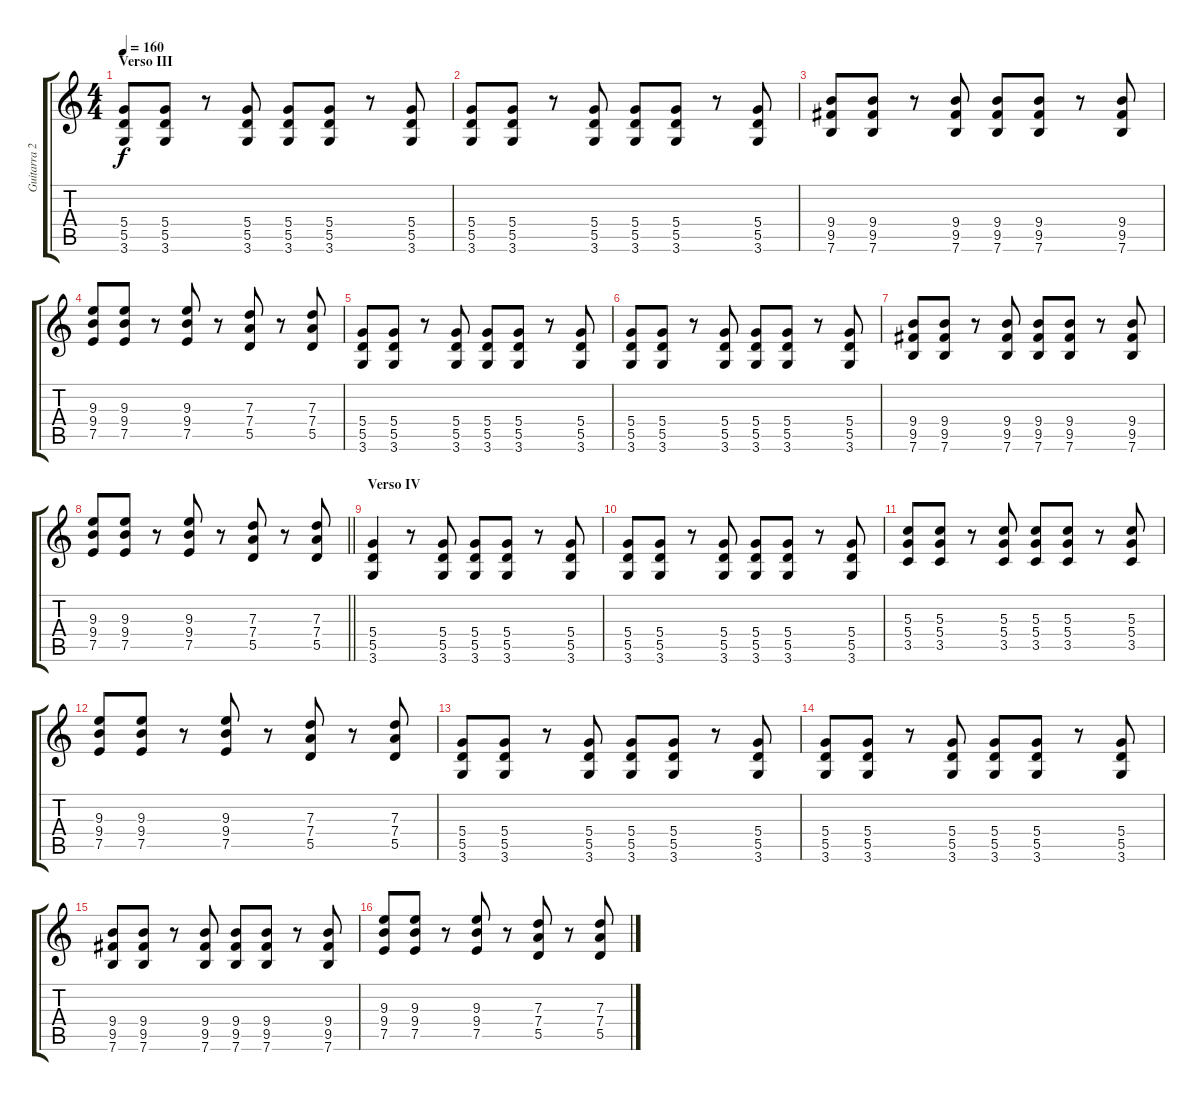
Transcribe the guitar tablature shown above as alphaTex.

\track ("Guitarra 2 - Erik" "Guitarra 2") {instrument distortionguitar}
\staff {score tabs}
\tuning (E4 B3 G3 D3 A2 E2) {hide}
\ts (4 4)
\section ("" "Verso III")
\tempo 160
\clef g2
\ks c
(5.4 5.5 3.6).8{dy f} (5.4 5.5 3.6).8 r.8 (5.4 5.5 3.6).8 (5.4 5.5 3.6).8 (5.4 5.5 3.6).8 r.8 (5.4 5.5 3.6).8 |
(5.4 5.5 3.6).8 (5.4 5.5 3.6).8 r.8 (5.4 5.5 3.6).8 (5.4 5.5 3.6).8 (5.4 5.5 3.6).8 r.8 (5.4 5.5 3.6).8 |
(9.4 9.5 7.6).8 (9.4 9.5 7.6).8 r.8 (9.4 9.5 7.6).8 (9.4 9.5 7.6).8 (9.4 9.5 7.6).8 r.8 (9.4 9.5 7.6).8 |
(9.3 9.4 7.5).8 (9.3 9.4 7.5).8 r.8 (9.3 9.4 7.5).8 r.8 (7.3 7.4 5.5).8 r.8 (7.3 7.4 5.5).8 |
(5.4 5.5 3.6).8 (5.4 5.5 3.6).8 r.8 (5.4 5.5 3.6).8 (5.4 5.5 3.6).8 (5.4 5.5 3.6).8 r.8 (5.4 5.5 3.6).8 |
(5.4 5.5 3.6).8 (5.4 5.5 3.6).8 r.8 (5.4 5.5 3.6).8 (5.4 5.5 3.6).8 (5.4 5.5 3.6).8 r.8 (5.4 5.5 3.6).8 |
(9.4 9.5 7.6).8 (9.4 9.5 7.6).8 r.8 (9.4 9.5 7.6).8 (9.4 9.5 7.6).8 (9.4 9.5 7.6).8 r.8 (9.4 9.5 7.6).8 |
\barLineRight lightlight
(9.3 9.4 7.5).8 (9.3 9.4 7.5).8 r.8 (9.3 9.4 7.5).8 r.8 (7.3 7.4 5.5).8 r.8 (7.3 7.4 5.5).8 |
\section ("" "Verso IV")
(5.4 5.5 3.6).4 r.8 (5.4 5.5 3.6).8 (5.4 5.5 3.6).8 (5.4 5.5 3.6).8 r.8 (5.4 5.5 3.6).8 |
(5.4 5.5 3.6).8 (5.4 5.5 3.6).8 r.8 (5.4 5.5 3.6).8 (5.4 5.5 3.6).8 (5.4 5.5 3.6).8 r.8 (5.4 5.5 3.6).8 |
(5.3 5.4 3.5).8 (5.3 5.4 3.5).8 r.8 (5.3 5.4 3.5).8 (5.3 5.4 3.5).8 (5.3 5.4 3.5).8 r.8 (5.3 5.4 3.5).8 |
(9.3 9.4 7.5).8 (9.3 9.4 7.5).8 r.8 (9.3 9.4 7.5).8 r.8 (7.3 7.4 5.5).8 r.8 (7.3 7.4 5.5).8 |
(5.4 5.5 3.6).8 (5.4 5.5 3.6).8 r.8 (5.4 5.5 3.6).8 (5.4 5.5 3.6).8 (5.4 5.5 3.6).8 r.8 (5.4 5.5 3.6).8 |
(5.4 5.5 3.6).8 (5.4 5.5 3.6).8 r.8 (5.4 5.5 3.6).8 (5.4 5.5 3.6).8 (5.4 5.5 3.6).8 r.8 (5.4 5.5 3.6).8 |
(9.4 9.5 7.6).8 (9.4 9.5 7.6).8 r.8 (9.4 9.5 7.6).8 (9.4 9.5 7.6).8 (9.4 9.5 7.6).8 r.8 (9.4 9.5 7.6).8 |
(9.3 9.4 7.5).8 (9.3 9.4 7.5).8 r.8 (9.3 9.4 7.5).8 r.8 (7.3 7.4 5.5).8 r.8 (7.3 7.4 5.5).8
